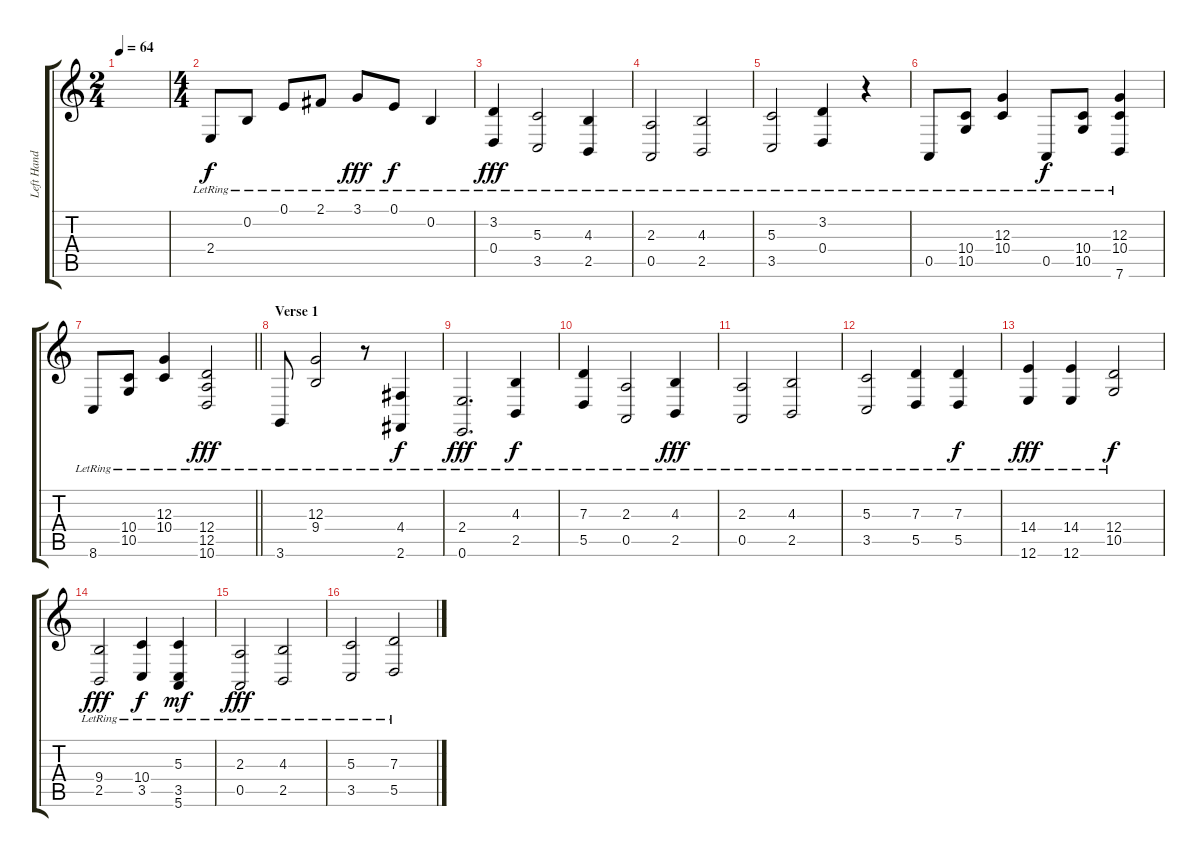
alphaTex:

\track ("Left Hand - Mic Michaeli" "Left Hand ") {instrument electricgrandpiano}
\staff {score tabs}
\tuning (E4 B3 G3 D3 A2 E2) {hide}
\ts (2 4)
\tempo 64
\clef g2
\ks c
|
\ts (4 4)
2.4{lr}.8 0.2{lr}.8 0.1{lr}.8 2.1{lr}.8{dy f} 3.1{lr}.8{dy fff} 0.1{lr}.8{dy f} 0.2{lr}.4 |
(3.2{lr} 0.4{lr}).4{dy fff} (5.3{lr} 3.5{lr}).2 (4.3{lr} 2.5{lr}).4 |
(2.3{lr} 0.5{lr}).2 (4.3{lr} 2.5{lr}).2 |
(5.3{lr} 3.5{lr}).2 (3.2{lr} 0.4{lr}).4 r.4 |
0.5{lr}.8 (10.4{lr} 10.5{lr}).8 (12.3{lr} 10.4{lr}).4 0.5{lr}.8{dy f} (10.4{lr} 10.5{lr}).8 (12.3{lr} 10.4{lr} 7.6{lr}).4 |
\barLineRight lightlight
8.6{lr}.8 (10.4{lr} 10.5{lr}).8 (12.3{lr} 10.4{lr}).4 (12.4{lr} 12.5{lr} 10.6{lr}).2{dy fff} |
\section ("" "Verse 1")
3.6{lr}.8 (12.3{lr} 9.4{lr}).2 r.8 (4.4{lr} 2.6{lr}).4{dy f} |
(2.4{lr} 0.6{lr}).2{d dy fff} (4.3{lr} 2.5{lr}).4{dy f} |
(7.3{lr} 5.5{lr}).4 (2.3{lr} 0.5{lr}).2 (4.3{lr} 2.5{lr}).4{dy fff} |
(2.3{lr} 0.5{lr}).2 (4.3{lr} 2.5{lr}).2 |
(5.3{lr} 3.5{lr}).2 (7.3{lr} 5.5{lr}).4 (7.3{lr} 5.5{lr}).4{dy f} |
(14.4{lr} 12.6{lr}).4{dy fff} (14.4{lr} 12.6{lr}).4 (12.4{lr} 10.5{lr}).2{dy f} |
(9.4{lr} 2.5{lr}).2{dy fff} (10.4{lr} 3.5{lr}).4{dy f} (5.3{lr} 3.5{lr} 5.6{lr}).4{dy mf} |
(2.3{lr} 0.5{lr}).2{dy fff} (4.3{lr} 2.5{lr}).2 |
(5.3{lr} 3.5{lr}).2 (7.3{lr} 5.5{lr}).2
